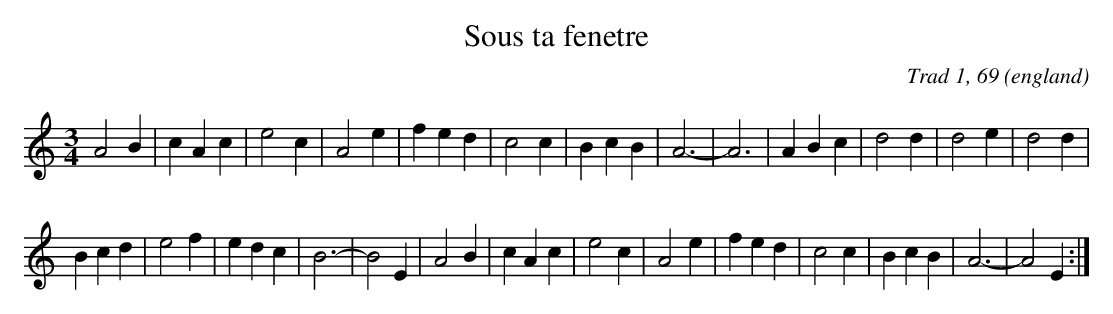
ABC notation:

X:1
T:Sous ta fenetre
O:england
C:Trad 1, 69
M:3/4
L:1/4
K:C
A2B|cAc|e2c|A2e|fed|c2c|BcB|A3-|A3|\
ABc|d2d|d2e|d2d|
Bcd|e2f|edc|B3-|B2E|\
A2B|cAc|e2c|A2e|fed|c2c|BcB|A3-|A2E:|
